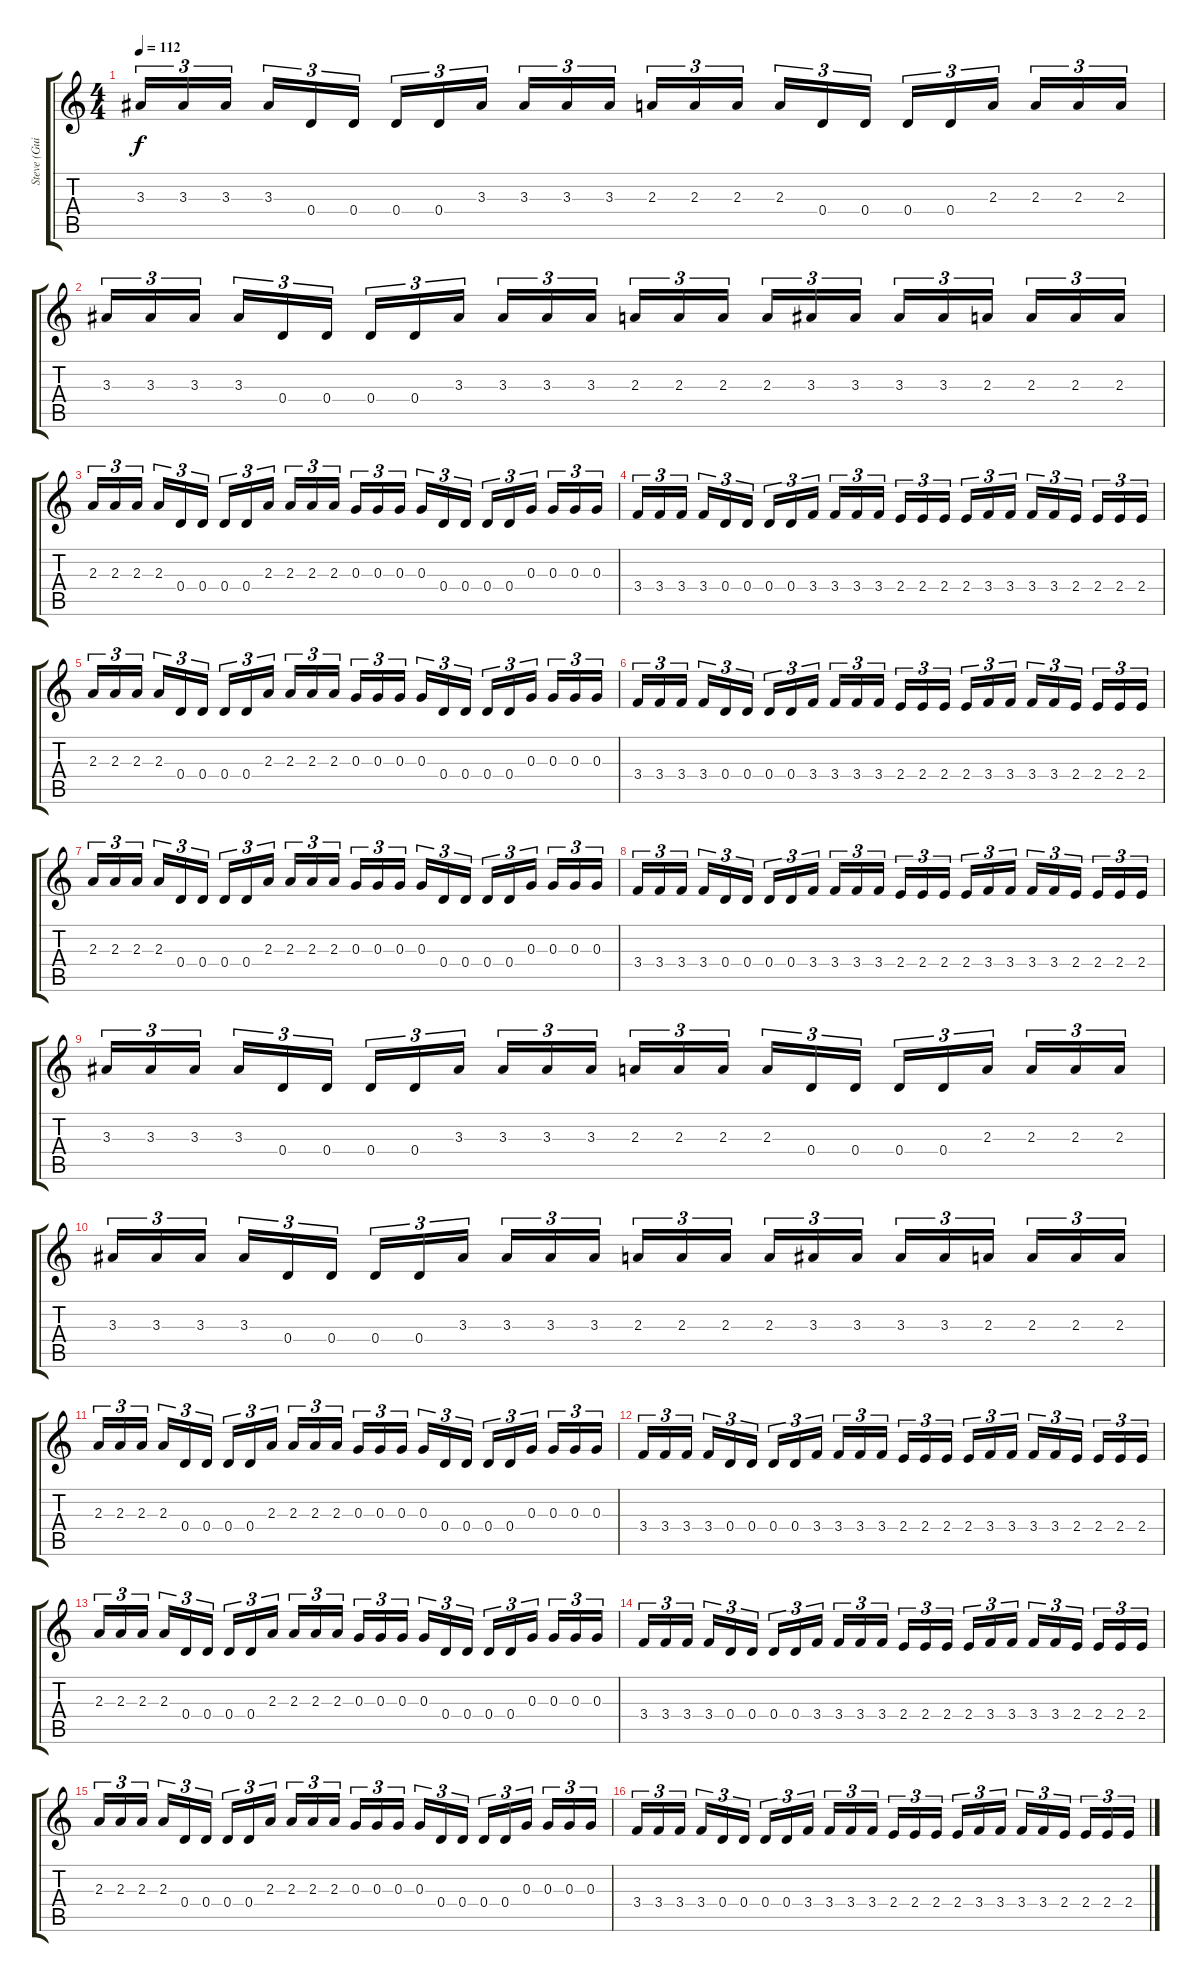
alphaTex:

\track ("Steve (Guitar)" "Steve (Gui") {instrument distortionguitar}
\staff {score tabs}
\tuning (E4 B3 G3 D3 A2 E2) {hide}
\ts (4 4)
\tempo 112
\clef g2
\ks c
3.3.16{tu (3 2) dy f} 3.3.16{tu (3 2)} 3.3.16{tu (3 2)} 3.3.16{tu (3 2)} 0.4.16{tu (3 2)} 0.4.16{tu (3 2)} 0.4.16{tu (3 2)} 0.4.16{tu (3 2)} 3.3.16{tu (3 2)} 3.3.16{tu (3 2)} 3.3.16{tu (3 2)} 3.3.16{tu (3 2)} 2.3.16{tu (3 2)} 2.3.16{tu (3 2)} 2.3.16{tu (3 2)} 2.3.16{tu (3 2)} 0.4.16{tu (3 2)} 0.4.16{tu (3 2)} 0.4.16{tu (3 2)} 0.4.16{tu (3 2)} 2.3.16{tu (3 2)} 2.3.16{tu (3 2)} 2.3.16{tu (3 2)} 2.3.16{tu (3 2)} |
3.3.16{tu (3 2)} 3.3.16{tu (3 2)} 3.3.16{tu (3 2)} 3.3.16{tu (3 2)} 0.4.16{tu (3 2)} 0.4.16{tu (3 2)} 0.4.16{tu (3 2)} 0.4.16{tu (3 2)} 3.3.16{tu (3 2)} 3.3.16{tu (3 2)} 3.3.16{tu (3 2)} 3.3.16{tu (3 2)} 2.3.16{tu (3 2)} 2.3.16{tu (3 2)} 2.3.16{tu (3 2)} 2.3.16{tu (3 2)} 3.3.16{tu (3 2)} 3.3.16{tu (3 2)} 3.3.16{tu (3 2)} 3.3.16{tu (3 2)} 2.3.16{tu (3 2)} 2.3.16{tu (3 2)} 2.3.16{tu (3 2)} 2.3.16{tu (3 2)} |
2.3.16{tu (3 2)} 2.3.16{tu (3 2)} 2.3.16{tu (3 2)} 2.3.16{tu (3 2)} 0.4.16{tu (3 2)} 0.4.16{tu (3 2)} 0.4.16{tu (3 2)} 0.4.16{tu (3 2)} 2.3.16{tu (3 2)} 2.3.16{tu (3 2)} 2.3.16{tu (3 2)} 2.3.16{tu (3 2)} 0.3.16{tu (3 2)} 0.3.16{tu (3 2)} 0.3.16{tu (3 2)} 0.3.16{tu (3 2)} 0.4.16{tu (3 2)} 0.4.16{tu (3 2)} 0.4.16{tu (3 2)} 0.4.16{tu (3 2)} 0.3.16{tu (3 2)} 0.3.16{tu (3 2)} 0.3.16{tu (3 2)} 0.3.16{tu (3 2)} |
3.4.16{tu (3 2)} 3.4.16{tu (3 2)} 3.4.16{tu (3 2)} 3.4.16{tu (3 2)} 0.4.16{tu (3 2)} 0.4.16{tu (3 2)} 0.4.16{tu (3 2)} 0.4.16{tu (3 2)} 3.4.16{tu (3 2)} 3.4.16{tu (3 2)} 3.4.16{tu (3 2)} 3.4.16{tu (3 2)} 2.4.16{tu (3 2)} 2.4.16{tu (3 2)} 2.4.16{tu (3 2)} 2.4.16{tu (3 2)} 3.4.16{tu (3 2)} 3.4.16{tu (3 2)} 3.4.16{tu (3 2)} 3.4.16{tu (3 2)} 2.4.16{tu (3 2)} 2.4.16{tu (3 2)} 2.4.16{tu (3 2)} 2.4.16{tu (3 2)} |
2.3.16{tu (3 2)} 2.3.16{tu (3 2)} 2.3.16{tu (3 2)} 2.3.16{tu (3 2)} 0.4.16{tu (3 2)} 0.4.16{tu (3 2)} 0.4.16{tu (3 2)} 0.4.16{tu (3 2)} 2.3.16{tu (3 2)} 2.3.16{tu (3 2)} 2.3.16{tu (3 2)} 2.3.16{tu (3 2)} 0.3.16{tu (3 2)} 0.3.16{tu (3 2)} 0.3.16{tu (3 2)} 0.3.16{tu (3 2)} 0.4.16{tu (3 2)} 0.4.16{tu (3 2)} 0.4.16{tu (3 2)} 0.4.16{tu (3 2)} 0.3.16{tu (3 2)} 0.3.16{tu (3 2)} 0.3.16{tu (3 2)} 0.3.16{tu (3 2)} |
3.4.16{tu (3 2)} 3.4.16{tu (3 2)} 3.4.16{tu (3 2)} 3.4.16{tu (3 2)} 0.4.16{tu (3 2)} 0.4.16{tu (3 2)} 0.4.16{tu (3 2)} 0.4.16{tu (3 2)} 3.4.16{tu (3 2)} 3.4.16{tu (3 2)} 3.4.16{tu (3 2)} 3.4.16{tu (3 2)} 2.4.16{tu (3 2)} 2.4.16{tu (3 2)} 2.4.16{tu (3 2)} 2.4.16{tu (3 2)} 3.4.16{tu (3 2)} 3.4.16{tu (3 2)} 3.4.16{tu (3 2)} 3.4.16{tu (3 2)} 2.4.16{tu (3 2)} 2.4.16{tu (3 2)} 2.4.16{tu (3 2)} 2.4.16{tu (3 2)} |
2.3.16{tu (3 2)} 2.3.16{tu (3 2)} 2.3.16{tu (3 2)} 2.3.16{tu (3 2)} 0.4.16{tu (3 2)} 0.4.16{tu (3 2)} 0.4.16{tu (3 2)} 0.4.16{tu (3 2)} 2.3.16{tu (3 2)} 2.3.16{tu (3 2)} 2.3.16{tu (3 2)} 2.3.16{tu (3 2)} 0.3.16{tu (3 2)} 0.3.16{tu (3 2)} 0.3.16{tu (3 2)} 0.3.16{tu (3 2)} 0.4.16{tu (3 2)} 0.4.16{tu (3 2)} 0.4.16{tu (3 2)} 0.4.16{tu (3 2)} 0.3.16{tu (3 2)} 0.3.16{tu (3 2)} 0.3.16{tu (3 2)} 0.3.16{tu (3 2)} |
3.4.16{tu (3 2)} 3.4.16{tu (3 2)} 3.4.16{tu (3 2)} 3.4.16{tu (3 2)} 0.4.16{tu (3 2)} 0.4.16{tu (3 2)} 0.4.16{tu (3 2)} 0.4.16{tu (3 2)} 3.4.16{tu (3 2)} 3.4.16{tu (3 2)} 3.4.16{tu (3 2)} 3.4.16{tu (3 2)} 2.4.16{tu (3 2)} 2.4.16{tu (3 2)} 2.4.16{tu (3 2)} 2.4.16{tu (3 2)} 3.4.16{tu (3 2)} 3.4.16{tu (3 2)} 3.4.16{tu (3 2)} 3.4.16{tu (3 2)} 2.4.16{tu (3 2)} 2.4.16{tu (3 2)} 2.4.16{tu (3 2)} 2.4.16{tu (3 2)} |
3.3.16{tu (3 2)} 3.3.16{tu (3 2)} 3.3.16{tu (3 2)} 3.3.16{tu (3 2)} 0.4.16{tu (3 2)} 0.4.16{tu (3 2)} 0.4.16{tu (3 2)} 0.4.16{tu (3 2)} 3.3.16{tu (3 2)} 3.3.16{tu (3 2)} 3.3.16{tu (3 2)} 3.3.16{tu (3 2)} 2.3.16{tu (3 2)} 2.3.16{tu (3 2)} 2.3.16{tu (3 2)} 2.3.16{tu (3 2)} 0.4.16{tu (3 2)} 0.4.16{tu (3 2)} 0.4.16{tu (3 2)} 0.4.16{tu (3 2)} 2.3.16{tu (3 2)} 2.3.16{tu (3 2)} 2.3.16{tu (3 2)} 2.3.16{tu (3 2)} |
3.3.16{tu (3 2)} 3.3.16{tu (3 2)} 3.3.16{tu (3 2)} 3.3.16{tu (3 2)} 0.4.16{tu (3 2)} 0.4.16{tu (3 2)} 0.4.16{tu (3 2)} 0.4.16{tu (3 2)} 3.3.16{tu (3 2)} 3.3.16{tu (3 2)} 3.3.16{tu (3 2)} 3.3.16{tu (3 2)} 2.3.16{tu (3 2)} 2.3.16{tu (3 2)} 2.3.16{tu (3 2)} 2.3.16{tu (3 2)} 3.3.16{tu (3 2)} 3.3.16{tu (3 2)} 3.3.16{tu (3 2)} 3.3.16{tu (3 2)} 2.3.16{tu (3 2)} 2.3.16{tu (3 2)} 2.3.16{tu (3 2)} 2.3.16{tu (3 2)} |
2.3.16{tu (3 2)} 2.3.16{tu (3 2)} 2.3.16{tu (3 2)} 2.3.16{tu (3 2)} 0.4.16{tu (3 2)} 0.4.16{tu (3 2)} 0.4.16{tu (3 2)} 0.4.16{tu (3 2)} 2.3.16{tu (3 2)} 2.3.16{tu (3 2)} 2.3.16{tu (3 2)} 2.3.16{tu (3 2)} 0.3.16{tu (3 2)} 0.3.16{tu (3 2)} 0.3.16{tu (3 2)} 0.3.16{tu (3 2)} 0.4.16{tu (3 2)} 0.4.16{tu (3 2)} 0.4.16{tu (3 2)} 0.4.16{tu (3 2)} 0.3.16{tu (3 2)} 0.3.16{tu (3 2)} 0.3.16{tu (3 2)} 0.3.16{tu (3 2)} |
3.4.16{tu (3 2)} 3.4.16{tu (3 2)} 3.4.16{tu (3 2)} 3.4.16{tu (3 2)} 0.4.16{tu (3 2)} 0.4.16{tu (3 2)} 0.4.16{tu (3 2)} 0.4.16{tu (3 2)} 3.4.16{tu (3 2)} 3.4.16{tu (3 2)} 3.4.16{tu (3 2)} 3.4.16{tu (3 2)} 2.4.16{tu (3 2)} 2.4.16{tu (3 2)} 2.4.16{tu (3 2)} 2.4.16{tu (3 2)} 3.4.16{tu (3 2)} 3.4.16{tu (3 2)} 3.4.16{tu (3 2)} 3.4.16{tu (3 2)} 2.4.16{tu (3 2)} 2.4.16{tu (3 2)} 2.4.16{tu (3 2)} 2.4.16{tu (3 2)} |
2.3.16{tu (3 2)} 2.3.16{tu (3 2)} 2.3.16{tu (3 2)} 2.3.16{tu (3 2)} 0.4.16{tu (3 2)} 0.4.16{tu (3 2)} 0.4.16{tu (3 2)} 0.4.16{tu (3 2)} 2.3.16{tu (3 2)} 2.3.16{tu (3 2)} 2.3.16{tu (3 2)} 2.3.16{tu (3 2)} 0.3.16{tu (3 2)} 0.3.16{tu (3 2)} 0.3.16{tu (3 2)} 0.3.16{tu (3 2)} 0.4.16{tu (3 2)} 0.4.16{tu (3 2)} 0.4.16{tu (3 2)} 0.4.16{tu (3 2)} 0.3.16{tu (3 2)} 0.3.16{tu (3 2)} 0.3.16{tu (3 2)} 0.3.16{tu (3 2)} |
3.4.16{tu (3 2)} 3.4.16{tu (3 2)} 3.4.16{tu (3 2)} 3.4.16{tu (3 2)} 0.4.16{tu (3 2)} 0.4.16{tu (3 2)} 0.4.16{tu (3 2)} 0.4.16{tu (3 2)} 3.4.16{tu (3 2)} 3.4.16{tu (3 2)} 3.4.16{tu (3 2)} 3.4.16{tu (3 2)} 2.4.16{tu (3 2)} 2.4.16{tu (3 2)} 2.4.16{tu (3 2)} 2.4.16{tu (3 2)} 3.4.16{tu (3 2)} 3.4.16{tu (3 2)} 3.4.16{tu (3 2)} 3.4.16{tu (3 2)} 2.4.16{tu (3 2)} 2.4.16{tu (3 2)} 2.4.16{tu (3 2)} 2.4.16{tu (3 2)} |
2.3.16{tu (3 2)} 2.3.16{tu (3 2)} 2.3.16{tu (3 2)} 2.3.16{tu (3 2)} 0.4.16{tu (3 2)} 0.4.16{tu (3 2)} 0.4.16{tu (3 2)} 0.4.16{tu (3 2)} 2.3.16{tu (3 2)} 2.3.16{tu (3 2)} 2.3.16{tu (3 2)} 2.3.16{tu (3 2)} 0.3.16{tu (3 2)} 0.3.16{tu (3 2)} 0.3.16{tu (3 2)} 0.3.16{tu (3 2)} 0.4.16{tu (3 2)} 0.4.16{tu (3 2)} 0.4.16{tu (3 2)} 0.4.16{tu (3 2)} 0.3.16{tu (3 2)} 0.3.16{tu (3 2)} 0.3.16{tu (3 2)} 0.3.16{tu (3 2)} |
3.4.16{tu (3 2)} 3.4.16{tu (3 2)} 3.4.16{tu (3 2)} 3.4.16{tu (3 2)} 0.4.16{tu (3 2)} 0.4.16{tu (3 2)} 0.4.16{tu (3 2)} 0.4.16{tu (3 2)} 3.4.16{tu (3 2)} 3.4.16{tu (3 2)} 3.4.16{tu (3 2)} 3.4.16{tu (3 2)} 2.4.16{tu (3 2)} 2.4.16{tu (3 2)} 2.4.16{tu (3 2)} 2.4.16{tu (3 2)} 3.4.16{tu (3 2)} 3.4.16{tu (3 2)} 3.4.16{tu (3 2)} 3.4.16{tu (3 2)} 2.4.16{tu (3 2)} 2.4.16{tu (3 2)} 2.4.16{tu (3 2)} 2.4.16{tu (3 2)}
